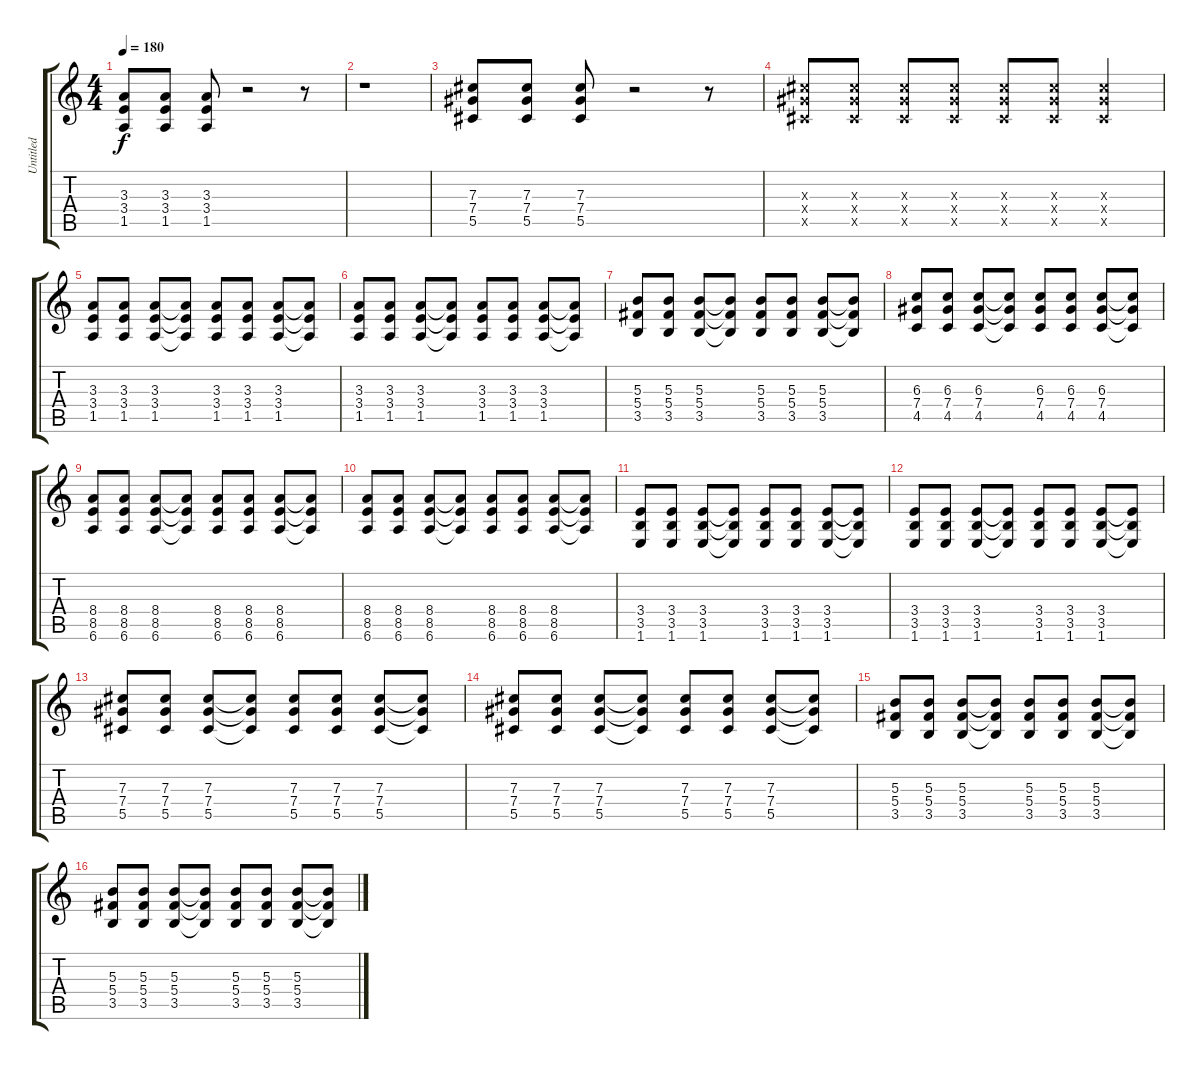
\track ("Untitled" "Untitled") {instrument distortionguitar}
\staff {score tabs}
\tuning (Eb4 Bb3 Gb3 Db3 Ab2 Eb2) {hide}
\ts (4 4)
\tempo 180
\clef g2
\ks c
(3.3 3.4 1.5).8{dy f} (3.3 3.4 1.5).8 (3.3 3.4 1.5).8 r.2 r.8 |
r.1 |
(7.3 7.4 5.5).8 (7.3 7.4 5.5).8 (7.3 7.4 5.5).8 r.2 r.8 |
(7.3{x} 7.4{x} 5.5{x}).8 (7.3{x} 7.4{x} 5.5{x}).8 (7.3{x} 7.4{x} 5.5{x}).8 (7.3{x} 7.4{x} 5.5{x}).8 (7.3{x} 7.4{x} 5.5{x}).8 (7.3{x} 7.4{x} 5.5{x}).8 (7.3{x} 7.4{x} 5.5{x}).4 |
(3.3 3.4 1.5).8 (3.3 3.4 1.5).8 (3.3 3.4 1.5).8 (3.3{t} 3.4{t} 1.5{t}).8 (3.3 3.4 1.5).8 (3.3 3.4 1.5).8 (3.3 3.4 1.5).8 (3.3{t} 3.4{t} 1.5{t}).8 |
(3.3 3.4 1.5).8 (3.3 3.4 1.5).8 (3.3 3.4 1.5).8 (3.3{t} 3.4{t} 1.5{t}).8 (3.3 3.4 1.5).8 (3.3 3.4 1.5).8 (3.3 3.4 1.5).8 (3.3{t} 3.4{t} 1.5{t}).8 |
(5.3 5.4 3.5).8 (5.3 5.4 3.5).8 (5.3 5.4 3.5).8 (5.3{t} 5.4{t} 3.5{t}).8 (5.3 5.4 3.5).8 (5.3 5.4 3.5).8 (5.3 5.4 3.5).8 (5.3{t} 5.4{t} 3.5{t}).8 |
(6.3 7.4 4.5).8 (6.3 7.4 4.5).8 (6.3 7.4 4.5).8 (6.3{t} 7.4{t} 4.5{t}).8 (6.3 7.4 4.5).8 (6.3 7.4 4.5).8 (6.3 7.4 4.5).8 (6.3{t} 7.4{t} 4.5{t}).8 |
(8.4 8.5 6.6).8 (8.4 8.5 6.6).8 (8.4 8.5 6.6).8 (8.4{t} 8.5{t} 6.6{t}).8 (8.4 8.5 6.6).8 (8.4 8.5 6.6).8 (8.4 8.5 6.6).8 (8.4{t} 8.5{t} 6.6{t}).8 |
(8.4 8.5 6.6).8 (8.4 8.5 6.6).8 (8.4 8.5 6.6).8 (8.4{t} 8.5{t} 6.6{t}).8 (8.4 8.5 6.6).8 (8.4 8.5 6.6).8 (8.4 8.5 6.6).8 (8.4{t} 8.5{t} 6.6{t}).8 |
(3.4 3.5 1.6).8 (3.4 3.5 1.6).8 (3.4 3.5 1.6).8 (3.4{t} 3.5{t} 1.6{t}).8 (3.4 3.5 1.6).8 (3.4 3.5 1.6).8 (3.4 3.5 1.6).8 (3.4{t} 3.5{t} 1.6{t}).8 |
(3.4 3.5 1.6).8 (3.4 3.5 1.6).8 (3.4 3.5 1.6).8 (3.4{t} 3.5{t} 1.6{t}).8 (3.4 3.5 1.6).8 (3.4 3.5 1.6).8 (3.4 3.5 1.6).8 (3.4{t} 3.5{t} 1.6{t}).8 |
(7.3 7.4 5.5).8 (7.3 7.4 5.5).8 (7.3 7.4 5.5).8 (7.3{t} 7.4{t} 5.5{t}).8 (7.3 7.4 5.5).8 (7.3 7.4 5.5).8 (7.3 7.4 5.5).8 (7.3{t} 7.4{t} 5.5{t}).8 |
(7.3 7.4 5.5).8 (7.3 7.4 5.5).8 (7.3 7.4 5.5).8 (7.3{t} 7.4{t} 5.5{t}).8 (7.3 7.4 5.5).8 (7.3 7.4 5.5).8 (7.3 7.4 5.5).8 (7.3{t} 7.4{t} 5.5{t}).8 |
(5.3 5.4 3.5).8 (5.3 5.4 3.5).8 (5.3 5.4 3.5).8 (5.3{t} 5.4{t} 3.5{t}).8 (5.3 5.4 3.5).8 (5.3 5.4 3.5).8 (5.3 5.4 3.5).8 (5.3{t} 5.4{t} 3.5{t}).8 |
(5.3 5.4 3.5).8 (5.3 5.4 3.5).8 (5.3 5.4 3.5).8 (5.3{t} 5.4{t} 3.5{t}).8 (5.3 5.4 3.5).8 (5.3 5.4 3.5).8 (5.3 5.4 3.5).8 (5.3{t} 5.4{t} 3.5{t}).8
